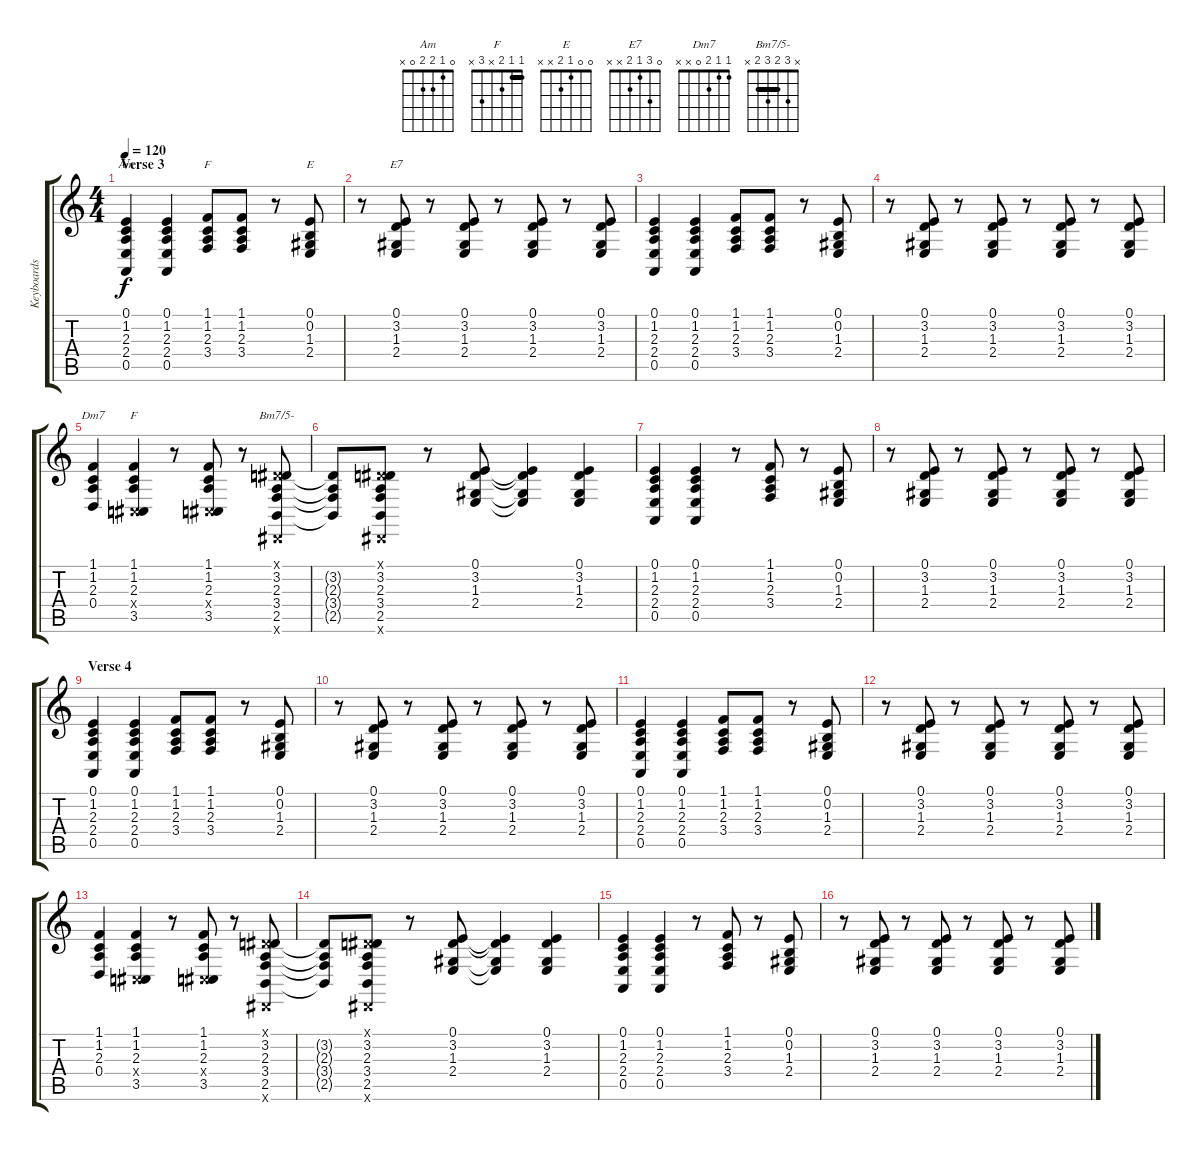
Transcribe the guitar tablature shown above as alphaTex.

\track ("Keyboards w/Guitar" "Keyboards ") {instrument electricgrandpiano}
\staff {score tabs}
\tuning (E4 B3 G3 D3 A2 E2) {hide}
\chord ("Am" 0 1 2 2 0 x)
\chord ("F" 1 1 2 3 x x) {barre 1}
\chord ("E" 0 0 1 2 x x)
\chord ("E7" 0 3 1 2 x x)
\chord ("Dm7" 1 1 2 0 x x)
\chord ("F" 1 1 2 x 3 x) {barre 1}
\chord ("Bm7/5-" x 3 2 3 2 x) {barre 2}
\ts (4 4)
\section ("" "Verse 3")
\tempo 120
\clef g2
\ks c
(0.1 1.2 2.3 2.4 0.5).4{ch "Am" dy f} (0.1 1.2 2.3 2.4 0.5).4 (1.1 1.2 2.3 3.4).8{ch "F"} (1.1 1.2 2.3 3.4).8 r.8 (0.1 0.2 1.3 2.4).8{ch "E"} |
r.8 (0.1 3.2 1.3 2.4).8{ch "E7"} r.8 (0.1 3.2 1.3 2.4).8 r.8 (0.1 3.2 1.3 2.4).8 r.8 (0.1 3.2 1.3 2.4).8 |
(0.1 1.2 2.3 2.4 0.5).4 (0.1 1.2 2.3 2.4 0.5).4 (1.1 1.2 2.3 3.4).8 (1.1 1.2 2.3 3.4).8 r.8 (0.1 0.2 1.3 2.4).8 |
r.8 (0.1 3.2 1.3 2.4).8 r.8 (0.1 3.2 1.3 2.4).8 r.8 (0.1 3.2 1.3 2.4).8 r.8 (0.1 3.2 1.3 2.4).8 |
(1.1 1.2 2.3 0.4).4{ch "Dm7"} (1.1 1.2 2.3 -1.4{x} 3.5).4{ch "F"} r.8 (1.1 1.2 2.3 -1.4{x} 3.5).8 r.8 (-1.1{x} 3.2 2.3 3.4 2.5 -1.6{x}).8{ch "Bm7/5-"} |
(3.2{t} 2.3{t} 3.4{t} 2.5{t}).8 (-1.1{x} 3.2 2.3 3.4 2.5 -1.6{x}).8 r.8 (0.1 3.2 1.3 2.4).8 (0.1{t} 3.2{t} 1.3{t} 2.4{t}).4 (0.1 3.2 1.3 2.4).4 |
(0.1 1.2 2.3 2.4 0.5).4 (0.1 1.2 2.3 2.4 0.5).4 r.8 (1.1 1.2 2.3 3.4).8 r.8 (0.1 0.2 1.3 2.4).8 |
r.8 (0.1 3.2 1.3 2.4).8 r.8 (0.1 3.2 1.3 2.4).8 r.8 (0.1 3.2 1.3 2.4).8 r.8 (0.1 3.2 1.3 2.4).8 |
\section ("" "Verse 4")
(0.1 1.2 2.3 2.4 0.5).4 (0.1 1.2 2.3 2.4 0.5).4 (1.1 1.2 2.3 3.4).8 (1.1 1.2 2.3 3.4).8 r.8 (0.1 0.2 1.3 2.4).8 |
r.8 (0.1 3.2 1.3 2.4).8 r.8 (0.1 3.2 1.3 2.4).8 r.8 (0.1 3.2 1.3 2.4).8 r.8 (0.1 3.2 1.3 2.4).8 |
(0.1 1.2 2.3 2.4 0.5).4 (0.1 1.2 2.3 2.4 0.5).4 (1.1 1.2 2.3 3.4).8 (1.1 1.2 2.3 3.4).8 r.8 (0.1 0.2 1.3 2.4).8 |
r.8 (0.1 3.2 1.3 2.4).8 r.8 (0.1 3.2 1.3 2.4).8 r.8 (0.1 3.2 1.3 2.4).8 r.8 (0.1 3.2 1.3 2.4).8 |
(1.1 1.2 2.3 0.4).4 (1.1 1.2 2.3 -1.4{x} 3.5).4 r.8 (1.1 1.2 2.3 -1.4{x} 3.5).8 r.8 (-1.1{x} 3.2 2.3 3.4 2.5 -1.6{x}).8 |
(3.2{t} 2.3{t} 3.4{t} 2.5{t}).8 (-1.1{x} 3.2 2.3 3.4 2.5 -1.6{x}).8 r.8 (0.1 3.2 1.3 2.4).8 (0.1{t} 3.2{t} 1.3{t} 2.4{t}).4 (0.1 3.2 1.3 2.4).4 |
(0.1 1.2 2.3 2.4 0.5).4 (0.1 1.2 2.3 2.4 0.5).4 r.8 (1.1 1.2 2.3 3.4).8 r.8 (0.1 0.2 1.3 2.4).8 |
r.8 (0.1 3.2 1.3 2.4).8 r.8 (0.1 3.2 1.3 2.4).8 r.8 (0.1 3.2 1.3 2.4).8 r.8 (0.1 3.2 1.3 2.4).8
